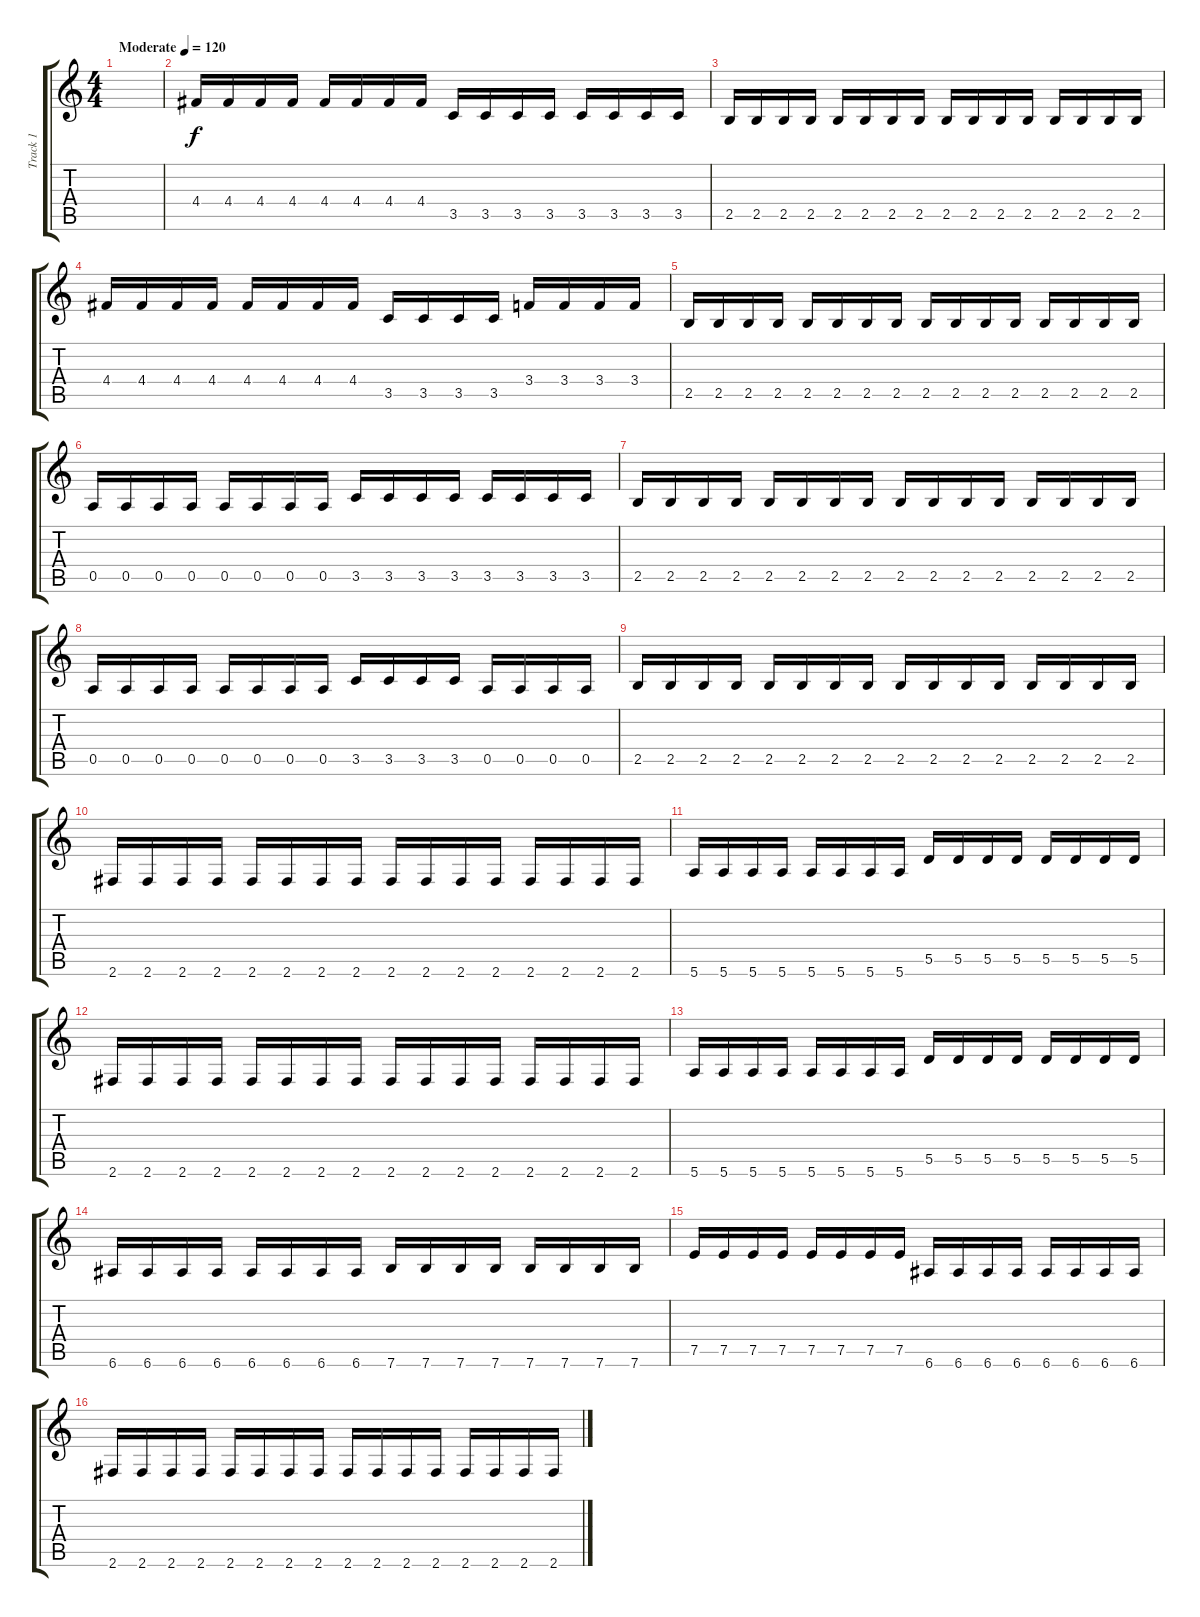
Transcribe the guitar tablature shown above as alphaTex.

\track ("Track 1" "Track 1") {instrument distortionguitar}
\staff {score tabs}
\tuning (E4 B3 G3 D3 A2 E2) {hide}
\ts (4 4)
\tempo (120 "Moderate")
\clef g2
\ks c
|
4.4.16 4.4.16 4.4.16 4.4.16 4.4.16 4.4.16 4.4.16 4.4.16 3.5.16 3.5.16 3.5.16 3.5.16 3.5.16 3.5.16 3.5.16 3.5.16 |
2.5.16 2.5.16 2.5.16 2.5.16 2.5.16 2.5.16 2.5.16 2.5.16 2.5.16 2.5.16 2.5.16 2.5.16 2.5.16 2.5.16 2.5.16 2.5.16 |
4.4.16 4.4.16 4.4.16 4.4.16 4.4.16 4.4.16 4.4.16 4.4.16 3.5.16 3.5.16 3.5.16 3.5.16 3.4.16 3.4.16 3.4.16 3.4.16 |
2.5.16 2.5.16 2.5.16 2.5.16 2.5.16 2.5.16 2.5.16 2.5.16 2.5.16 2.5.16 2.5.16 2.5.16 2.5.16 2.5.16 2.5.16 2.5.16 |
0.5.16 0.5.16 0.5.16 0.5.16 0.5.16 0.5.16 0.5.16 0.5.16 3.5.16 3.5.16 3.5.16 3.5.16 3.5.16 3.5.16 3.5.16 3.5.16 |
2.5.16 2.5.16 2.5.16 2.5.16 2.5.16 2.5.16 2.5.16 2.5.16 2.5.16 2.5.16 2.5.16 2.5.16 2.5.16 2.5.16 2.5.16 2.5.16 |
0.5.16 0.5.16 0.5.16 0.5.16 0.5.16 0.5.16 0.5.16 0.5.16 3.5.16 3.5.16 3.5.16 3.5.16 0.5.16 0.5.16 0.5.16 0.5.16 |
2.5.16 2.5.16 2.5.16 2.5.16 2.5.16 2.5.16 2.5.16 2.5.16 2.5.16 2.5.16 2.5.16 2.5.16 2.5.16 2.5.16 2.5.16 2.5.16 |
2.6.16 2.6.16 2.6.16 2.6.16 2.6.16 2.6.16 2.6.16 2.6.16 2.6.16 2.6.16 2.6.16 2.6.16 2.6.16 2.6.16 2.6.16 2.6.16 |
5.6.16 5.6.16 5.6.16 5.6.16 5.6.16 5.6.16 5.6.16 5.6.16 5.5.16 5.5.16 5.5.16 5.5.16 5.5.16 5.5.16 5.5.16 5.5.16 |
2.6.16 2.6.16 2.6.16 2.6.16 2.6.16 2.6.16 2.6.16 2.6.16 2.6.16 2.6.16 2.6.16 2.6.16 2.6.16 2.6.16 2.6.16 2.6.16 |
5.6.16 5.6.16 5.6.16 5.6.16 5.6.16 5.6.16 5.6.16 5.6.16 5.5.16 5.5.16 5.5.16 5.5.16 5.5.16 5.5.16 5.5.16 5.5.16 |
6.6.16 6.6.16 6.6.16 6.6.16 6.6.16 6.6.16 6.6.16 6.6.16 7.6.16 7.6.16 7.6.16 7.6.16 7.6.16 7.6.16 7.6.16 7.6.16 |
7.5.16 7.5.16 7.5.16 7.5.16 7.5.16 7.5.16 7.5.16 7.5.16 6.6.16 6.6.16 6.6.16 6.6.16 6.6.16 6.6.16 6.6.16 6.6.16 |
2.6.16 2.6.16 2.6.16 2.6.16 2.6.16 2.6.16 2.6.16 2.6.16 2.6.16 2.6.16 2.6.16 2.6.16 2.6.16 2.6.16 2.6.16 2.6.16
